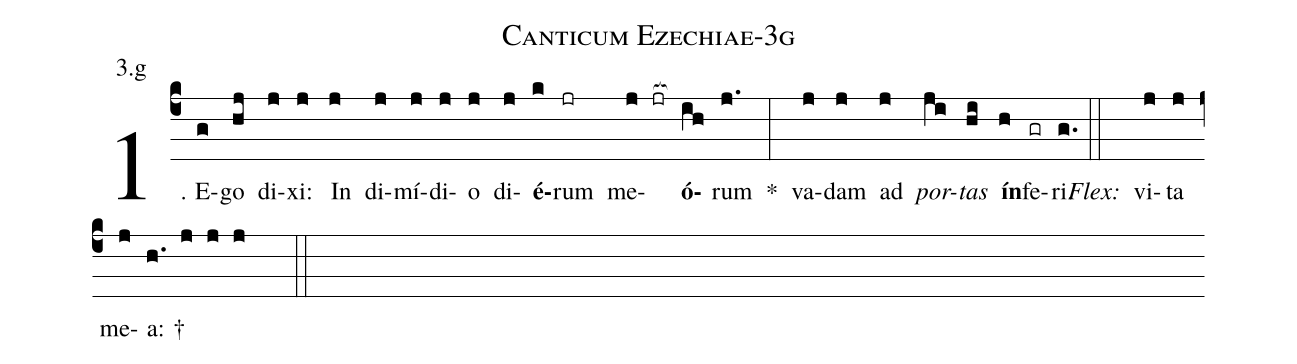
name: Canticum Ezechiae-3g;
annotation: 3.g;
%%
(c4)1. E(g)go(hj) di(j)xi:(j) In(j) di(j)mí(j)di(j)o(j) di(j)<b>é</b>(k)rum(jr) me(j jr[ocb:1{])<b>ó</b>(ih[ocb:0}])rum(j.) *(:) va(j)dam(j) ad(j) <i>por</i>(ji)<i>tas</i>(hi) <b>ín</b>(h)fe(gr)ri.(g.) (::)
<i>Flex:</i>()  vi(j)ta(j) me(j)a: †(h. j j j  ::)
